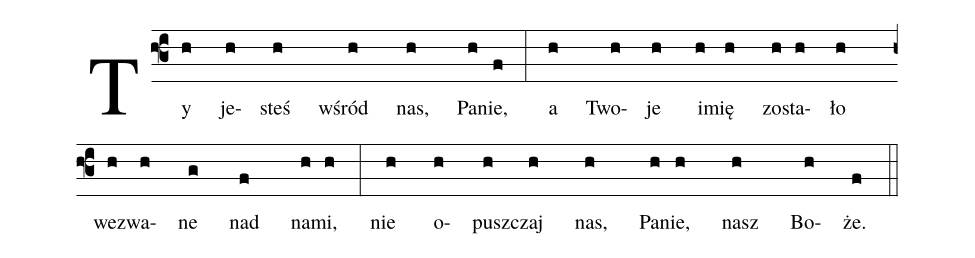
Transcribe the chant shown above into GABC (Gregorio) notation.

%%
(f3)Ty(h) je(h)steś(h) wśród(h) nas,(h) Pa(h)nie,(f) (:)
a(h) Two(h)je(h) i(h)mię(h) zo(h)sta(h)ło(h) (z)
we(h)zwa(h)ne(g) nad(f) na(h)mi,(h) (:)
nie(h) o(h)pusz(h)czaj(h) nas,(h) Pa(h)nie,(h) nasz(h) Bo(h)że.(f) (::)(z)
